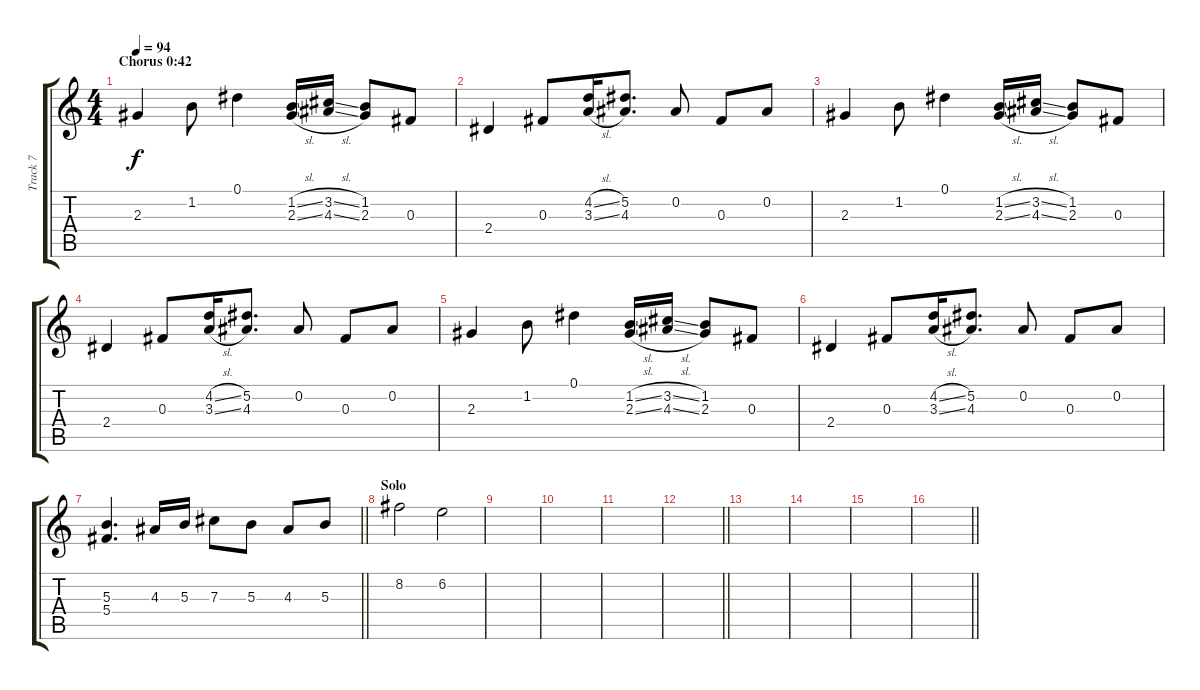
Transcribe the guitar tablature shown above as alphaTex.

\track ("Track 7" "Track 7") {instrument overdrivenguitar}
\staff {score tabs}
\tuning (Eb4 Bb3 Gb3 Db3 Ab2 Eb2) {hide}
\ts (4 4)
\section ("" "Chorus 0:42")
\tempo 94
\clef g2
\ks c
2.3.4{dy f} 1.2.8 0.1.4 (1.2{sl} 2.3{sl}).16 (3.2{sl} 4.3{sl}).16 (1.2 2.3).8 0.3.8 |
2.4.4 0.3.8 (4.2{sl} 3.3{sl}).16 (5.2 4.3).8{d} 0.2.8 0.3.8 0.2.8 |
2.3.4 1.2.8 0.1.4 (1.2{sl} 2.3{sl}).16 (3.2{sl} 4.3{sl}).16 (1.2 2.3).8 0.3.8 |
2.4.4 0.3.8 (4.2{sl} 3.3{sl}).16 (5.2 4.3).8{d} 0.2.8 0.3.8 0.2.8 |
2.3.4 1.2.8 0.1.4 (1.2{sl} 2.3{sl}).16 (3.2{sl} 4.3{sl}).16 (1.2 2.3).8 0.3.8 |
2.4.4 0.3.8 (4.2{sl} 3.3{sl}).16 (5.2 4.3).8{d} 0.2.8 0.3.8 0.2.8 |
\barLineRight lightlight
(5.3 5.4).4{d} 4.3.16 5.3.16 7.3.8 5.3.8 4.3.8 5.3.8 |
\section ("" "Solo")
8.2.2 6.2.2 |
|
|
|
\barLineRight lightlight
|
|
|
|
\barLineRight lightlight
